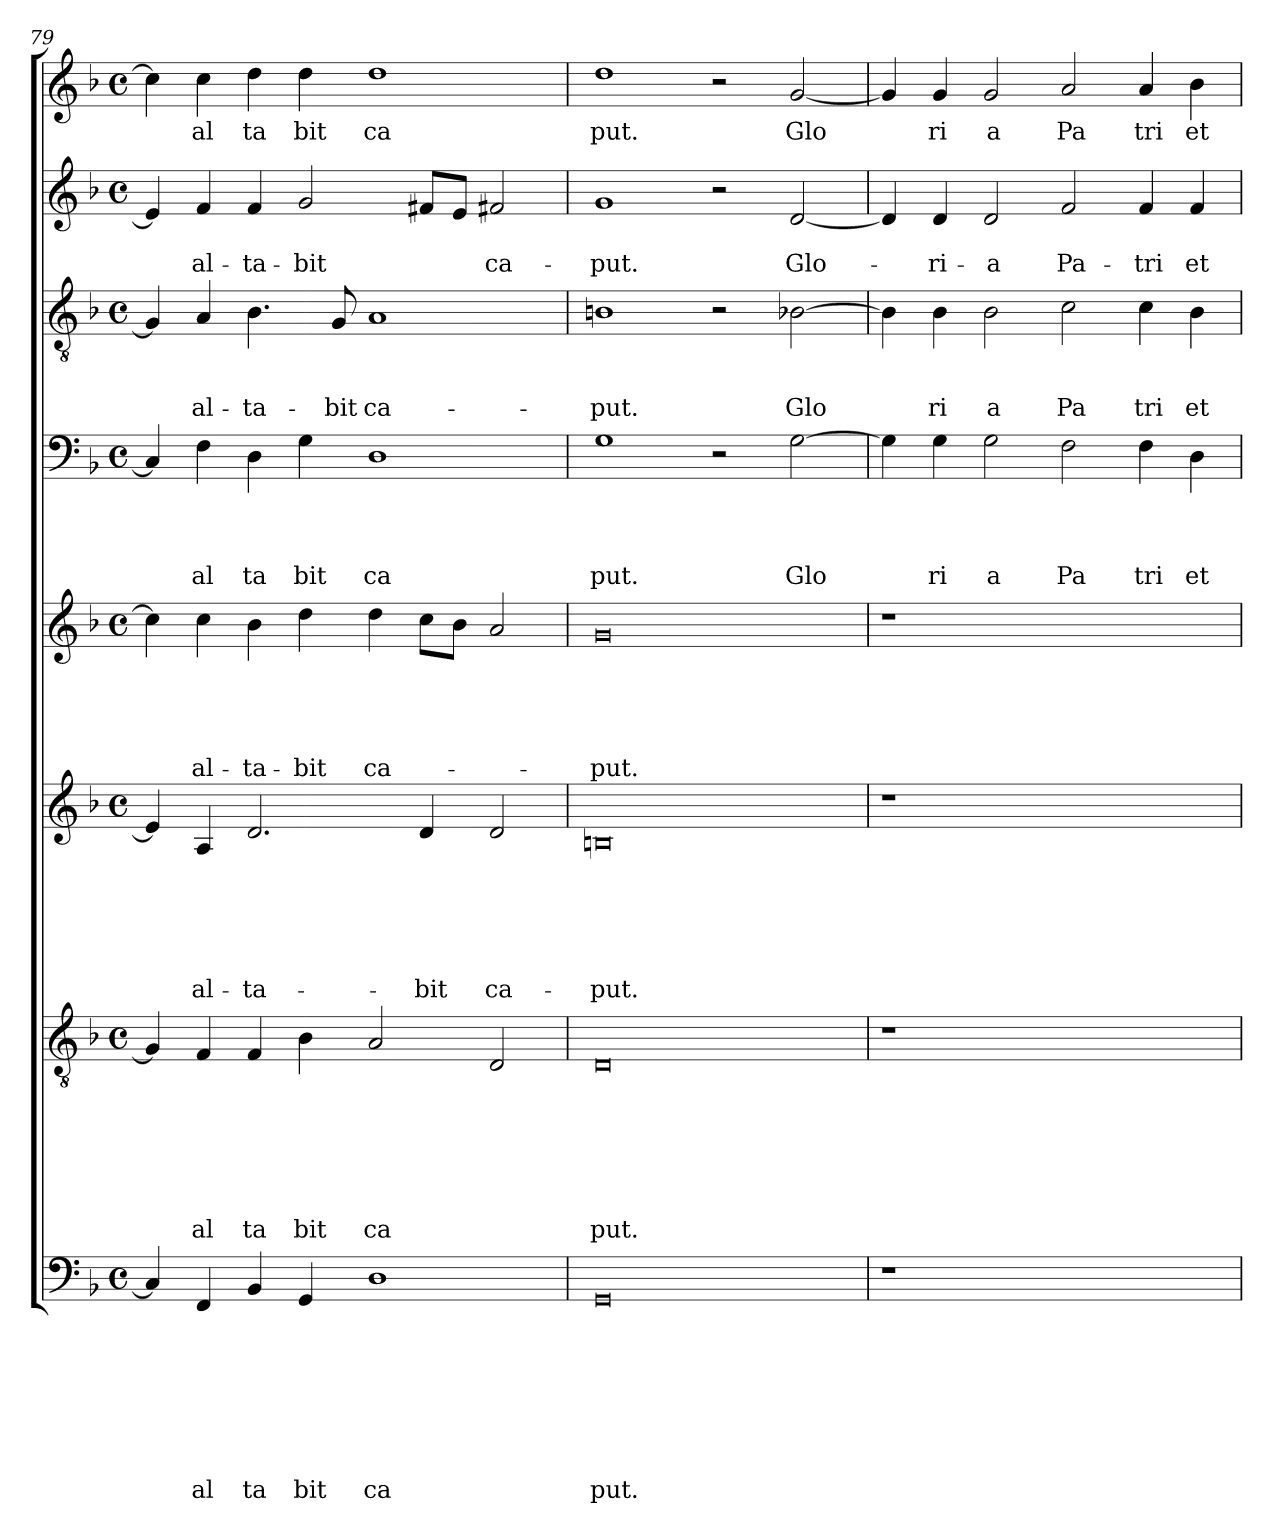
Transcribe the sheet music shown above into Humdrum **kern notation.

**kern	**text	**text	**text	**text	**text	**text	**text	**text	**kern	**text	**text	**text	**text	**text	**text	**text	**kern	**text	**text	**text	**text	**text	**text	**kern	**text	**text	**text	**text	**text	**kern	**text	**text	**text	**text	**kern	**text	**text	**text	**kern	**text	**text	**kern	**text
*part8	*part8	*part8	*part8	*part8	*part8	*part8	*part8	*part8	*part7	*part7	*part7	*part7	*part7	*part7	*part7	*part7	*part6	*part6	*part6	*part6	*part6	*part6	*part6	*part5	*part5	*part5	*part5	*part5	*part5	*part4	*part4	*part4	*part4	*part4	*part3	*part3	*part3	*part3	*part2	*part2	*part2	*part1	*part1
*staff8	*staff8	*staff8	*staff8	*staff8	*staff8	*staff8	*staff8	*staff8	*staff7	*staff7	*staff7	*staff7	*staff7	*staff7	*staff7	*staff7	*staff6	*staff6	*staff6	*staff6	*staff6	*staff6	*staff6	*staff5	*staff5	*staff5	*staff5	*staff5	*staff5	*staff4	*staff4	*staff4	*staff4	*staff4	*staff3	*staff3	*staff3	*staff3	*staff2	*staff2	*staff2	*staff1	*staff1
*clefF4	*	*	*	*	*	*	*	*	*clefGv2	*	*	*	*	*	*	*	*clefG2	*	*	*	*	*	*	*clefG2	*	*	*	*	*	*clefF4	*	*	*	*	*clefGv2	*	*	*	*clefG2	*	*	*clefG2	*
*k[b-]	*	*	*	*	*	*	*	*	*k[b-]	*	*	*	*	*	*	*	*k[b-]	*	*	*	*	*	*	*k[b-]	*	*	*	*	*	*k[b-]	*	*	*	*	*k[b-]	*	*	*	*k[b-]	*	*	*k[b-]	*
*F:	*	*	*	*	*	*	*	*	*F:	*	*	*	*	*	*	*	*F:	*	*	*	*	*	*	*F:	*	*	*	*	*	*F:	*	*	*	*	*F:	*	*	*	*F:	*	*	*F:	*
*M4/4	*	*	*	*	*	*	*	*	*M4/4	*	*	*	*	*	*	*	*M4/4	*	*	*	*	*	*	*M4/4	*	*	*	*	*	*M4/4	*	*	*	*	*M4/4	*	*	*	*M4/4	*	*	*M4/4	*
*met(c)	*	*	*	*	*	*	*	*	*met(c)	*	*	*	*	*	*	*	*met(c)	*	*	*	*	*	*	*met(c)	*	*	*	*	*	*met(c)	*	*	*	*	*met(c)	*	*	*	*met(c)	*	*	*met(c)	*
=79	=79	=79	=79	=79	=79	=79	=79	=79	=79	=79	=79	=79	=79	=79	=79	=79	=79	=79	=79	=79	=79	=79	=79	=79	=79	=79	=79	=79	=79	=79	=79	=79	=79	=79	=79	=79	=79	=79	=79	=79	=79	=79	=79
4C/]	.	.	.	.	.	.	.	.	4G/]	.	.	.	.	.	.	.	4e/]	.	.	.	.	.	.	4cc\]	.	.	.	.	.	4C/]	.	.	.	.	4G/]	.	.	.	4e/]	.	.	4cc\]	.
!	!	!	!	!	!	!	!	!LO:LY:b	!	!	!	!	!	!	!	!LO:LY:b	!	!	!	!	!	!	!LO:LY:b	!	!	!	!	!	!LO:LY:b	!	!	!	!	!LO:LY:b	!	!	!	!LO:LY:b	!	!	!LO:LY:b	!	!LO:LY:b
4FF/	.	.	.	.	.	.	.	al	4F/	.	.	.	.	.	.	al	4A/	.	.	.	.	.	-al-	4cc\	.	.	.	.	-al-	4F\	.	.	.	al	4A/	.	.	-al-	4f/	.	-al-	4cc\	al
!	!	!	!	!	!	!	!	!LO:LY:b	!	!	!	!	!	!	!	!LO:LY:b	!	!	!	!	!	!	!LO:LY:b	!	!	!	!	!	!LO:LY:b	!	!	!	!	!LO:LY:b	!	!	!	!LO:LY:b	!	!	!LO:LY:b	!	!LO:LY:b
4BB-/	.	.	.	.	.	.	.	ta	4F/	.	.	.	.	.	.	ta	2.d/	.	.	.	.	.	-ta-	4b-\	.	.	.	.	-ta-	4D\	.	.	.	ta	4.B-\	.	.	-ta-	4f/	.	-ta-	4dd\	ta
!	!	!	!	!	!	!	!	!LO:LY:b	!	!	!	!	!	!	!	!LO:LY:b	!	!	!	!	!	!	!	!	!	!	!	!	!LO:LY:b	!	!	!	!	!LO:LY:b	!	!	!	!	!	!	!LO:LY:b	!	!LO:LY:b
4GG/	.	.	.	.	.	.	.	bit	4B-\	.	.	.	.	.	.	bit	.	.	.	.	.	.	.	4dd\	.	.	.	.	-bit	4G\	.	.	.	bit	.	.	.	.	2g/	.	-bit	4dd\	bit
!	!	!	!	!	!	!	!	!	!	!	!	!	!	!	!	!	!	!	!	!	!	!	!	!	!	!	!	!	!	!	!	!	!	!	!	!	!	!LO:LY:b	!	!	!	!	!
.	.	.	.	.	.	.	.	.	.	.	.	.	.	.	.	.	.	.	.	.	.	.	.	.	.	.	.	.	.	.	.	.	.	.	8G/	.	.	-bit	.	.	.	.	.
!	!	!	!	!	!	!	!	!LO:LY:b	!	!	!	!	!	!	!	!LO:LY:b	!	!	!	!	!	!	!	!	!	!	!	!	!LO:LY:b	!	!	!	!	!LO:LY:b	!	!	!	!LO:LY:b	!	!	!	!	!LO:LY:b
1D	.	.	.	.	.	.	.	ca	2A/	.	.	.	.	.	.	ca	.	.	.	.	.	.	.	4dd\	.	.	.	.	ca-	1D	.	.	.	ca	1A	.	.	ca-	.	.	.	1dd	ca
!	!	!	!	!	!	!	!	!	!	!	!	!	!	!	!	!	!	!	!	!	!	!	!LO:LY:b	!	!	!	!	!	!	!	!	!	!	!	!	!	!	!	!	!	!	!	!
.	.	.	.	.	.	.	.	.	.	.	.	.	.	.	.	.	4d/	.	.	.	.	.	-bit	8cc\L	.	.	.	.	.	.	.	.	.	.	.	.	.	.	8f#X/L	.	.	.	.
.	.	.	.	.	.	.	.	.	.	.	.	.	.	.	.	.	.	.	.	.	.	.	.	8b-\J	.	.	.	.	.	.	.	.	.	.	.	.	.	.	8e/J	.	.	.	.
!	!	!	!	!	!	!	!	!	!	!	!	!	!	!	!	!	!	!	!	!	!	!	!LO:LY:b	!	!	!	!	!	!	!	!	!	!	!	!	!	!	!	!	!	!LO:LY:b	!	!
.	.	.	.	.	.	.	.	.	2D/	.	.	.	.	.	.	.	2d/	.	.	.	.	.	ca-	2a/	.	.	.	.	.	.	.	.	.	.	.	.	.	.	2f#X/	.	ca-	.	.
!!LO:PB:g=z
=80	=80	=80	=80	=80	=80	=80	=80	=80	=80	=80	=80	=80	=80	=80	=80	=80	=80	=80	=80	=80	=80	=80	=80	=80	=80	=80	=80	=80	=80	=80	=80	=80	=80	=80	=80	=80	=80	=80	=80	=80	=80	=80	=80
!	!	!	!	!	!	!	!	!LO:LY:b	!	!	!	!	!	!	!	!LO:LY:b	!	!	!	!	!	!	!LO:LY:b	!	!	!	!	!	!LO:LY:b	!	!	!	!	!LO:LY:b	!	!	!	!LO:LY:b	!	!	!LO:LY:b	!	!LO:LY:b
0GG	.	.	.	.	.	.	.	put.	0D	.	.	.	.	.	.	put.	0Bn	.	.	.	.	.	-put.	0g	.	.	.	.	-put.	1G	.	.	.	put.	1Bn	.	.	-put.	1g	.	-put.	1dd	put.
.	.	.	.	.	.	.	.	.	.	.	.	.	.	.	.	.	.	.	.	.	.	.	.	.	.	.	.	.	.	2r	.	.	.	.	2r	.	.	.	2r	.	.	2r	.
!	!	!	!	!	!	!	!	!	!	!	!	!	!	!	!	!	!	!	!	!	!	!	!	!	!	!	!	!	!	!	!	!	!	!LO:LY:b	!	!	!	!LO:LY:b	!	!	!LO:LY:b	!	!LO:LY:b
.	.	.	.	.	.	.	.	.	.	.	.	.	.	.	.	.	.	.	.	.	.	.	.	.	.	.	.	.	.	[>2G\	.	.	.	Glo	[>2B-X\	.	.	Glo	[<2d/	.	Glo-	[<2g/	Glo
=81	=81	=81	=81	=81	=81	=81	=81	=81	=81	=81	=81	=81	=81	=81	=81	=81	=81	=81	=81	=81	=81	=81	=81	=81	=81	=81	=81	=81	=81	=81	=81	=81	=81	=81	=81	=81	=81	=81	=81	=81	=81	=81	=81
1r	.	.	.	.	.	.	.	.	1r	.	.	.	.	.	.	.	1r	.	.	.	.	.	.	1r	.	.	.	.	.	4G\]	.	.	.	.	4B-\]	.	.	.	4d/]	.	.	4g/]	.
!	!	!	!	!	!	!	!	!	!	!	!	!	!	!	!	!	!	!	!	!	!	!	!	!	!	!	!	!	!	!	!	!	!	!LO:LY:b	!	!	!	!LO:LY:b	!	!	!LO:LY:b	!	!LO:LY:b
.	.	.	.	.	.	.	.	.	.	.	.	.	.	.	.	.	.	.	.	.	.	.	.	.	.	.	.	.	.	4G\	.	.	.	ri	4B-\	.	.	ri	4d/	.	-ri-	4g/	ri
!	!	!	!	!	!	!	!	!	!	!	!	!	!	!	!	!	!	!	!	!	!	!	!	!	!	!	!	!	!	!	!	!	!	!LO:LY:b	!	!	!	!LO:LY:b	!	!	!LO:LY:b	!	!LO:LY:b
.	.	.	.	.	.	.	.	.	.	.	.	.	.	.	.	.	.	.	.	.	.	.	.	.	.	.	.	.	.	2G\	.	.	.	a	2B-\	.	.	a	2d/	.	-a	2g/	a
!	!	!	!	!	!	!	!	!	!	!	!	!	!	!	!	!	!	!	!	!	!	!	!	!	!	!	!	!	!	!	!	!	!	!LO:LY:b	!	!	!	!LO:LY:b	!	!	!LO:LY:b	!	!LO:LY:b
1ryy	.	.	.	.	.	.	.	.	1ryy	.	.	.	.	.	.	.	1ryy	.	.	.	.	.	.	1ryy	.	.	.	.	.	2F\	.	.	.	Pa	2c\	.	.	Pa	2f/	.	Pa-	2a/	Pa
!	!	!	!	!	!	!	!	!	!	!	!	!	!	!	!	!	!	!	!	!	!	!	!	!	!	!	!	!	!	!	!	!	!	!LO:LY:b	!	!	!	!LO:LY:b	!	!	!LO:LY:b	!	!LO:LY:b
.	.	.	.	.	.	.	.	.	.	.	.	.	.	.	.	.	.	.	.	.	.	.	.	.	.	.	.	.	.	4F\	.	.	.	tri	4c\	.	.	tri	4f/	.	-tri	4a/	tri
!	!	!	!	!	!	!	!	!	!	!	!	!	!	!	!	!	!	!	!	!	!	!	!	!	!	!	!	!	!	!	!	!	!	!LO:LY:b	!	!	!	!LO:LY:b	!	!	!LO:LY:b	!	!LO:LY:b
.	.	.	.	.	.	.	.	.	.	.	.	.	.	.	.	.	.	.	.	.	.	.	.	.	.	.	.	.	.	4D\	.	.	.	et	4B-\	.	.	et	4f/	.	et	4b-\	et
=	=	=	=	=	=	=	=	=	=	=	=	=	=	=	=	=	=	=	=	=	=	=	=	=	=	=	=	=	=	=	=	=	=	=	=	=	=	=	=	=	=	=	=
*-	*-	*-	*-	*-	*-	*-	*-	*-	*-	*-	*-	*-	*-	*-	*-	*-	*-	*-	*-	*-	*-	*-	*-	*-	*-	*-	*-	*-	*-	*-	*-	*-	*-	*-	*-	*-	*-	*-	*-	*-	*-	*-	*-
